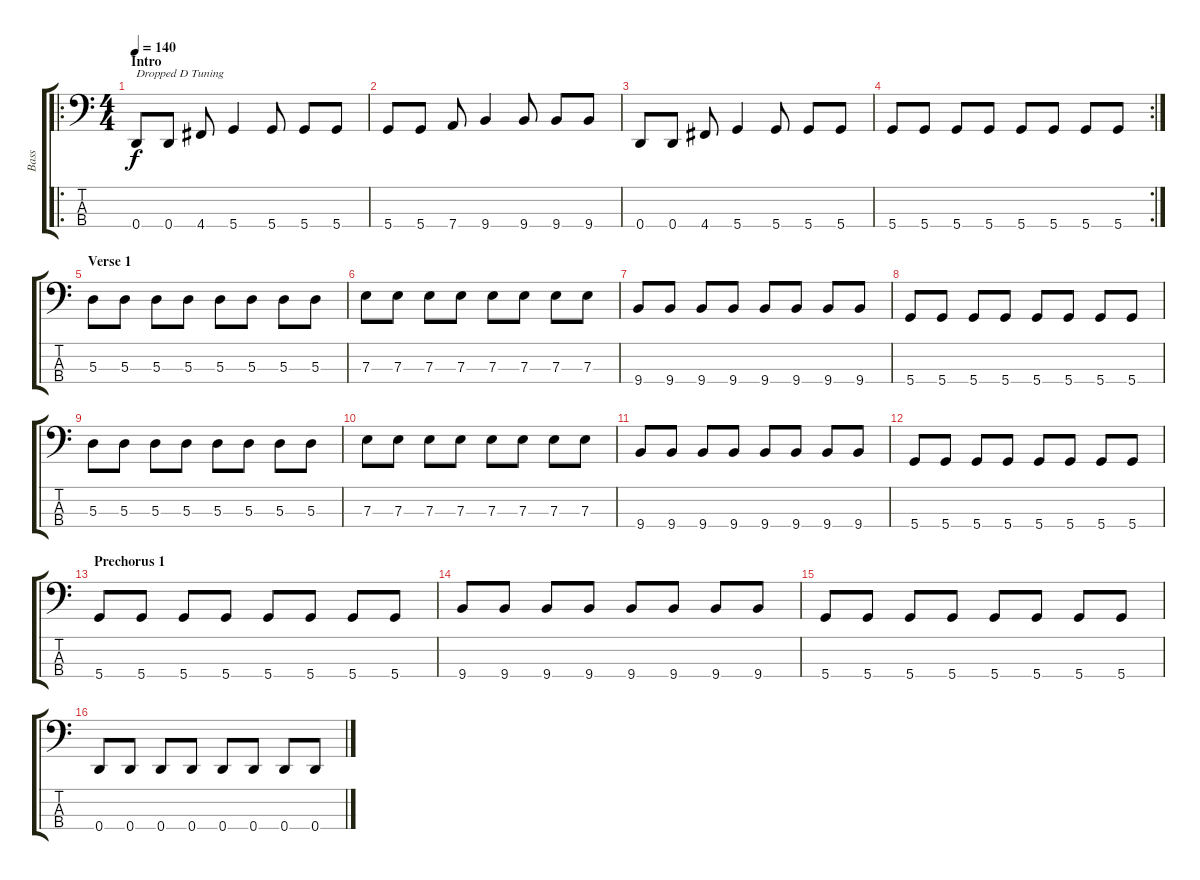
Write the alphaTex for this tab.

\track ("Bass" "Bass") {instrument electricbasspick}
\staff {score tabs}
\tuning (G2 D2 A1 D1) {hide}
\ro
\ts (4 4)
\section ("" "Intro")
\tempo 140
\clef f4
\ks c
0.4.8{txt "Dropped D Tuning" dy f instrument electricbasspick} 0.4.8 4.4.8 5.4.4 5.4.8 5.4.8 5.4.8 |
5.4.8 5.4.8 7.4.8 9.4.4 9.4.8 9.4.8 9.4.8 |
0.4.8 0.4.8 4.4.8 5.4.4 5.4.8 5.4.8 5.4.8 |
\rc 2
5.4.8 5.4.8 5.4.8 5.4.8 5.4.8 5.4.8 5.4.8 5.4.8 |
\section ("" "Verse 1")
5.3.8 5.3.8 5.3.8 5.3.8 5.3.8 5.3.8 5.3.8 5.3.8 |
7.3.8 7.3.8 7.3.8 7.3.8 7.3.8 7.3.8 7.3.8 7.3.8 |
9.4.8 9.4.8 9.4.8 9.4.8 9.4.8 9.4.8 9.4.8 9.4.8 |
5.4.8 5.4.8 5.4.8 5.4.8 5.4.8 5.4.8 5.4.8 5.4.8 |
5.3.8 5.3.8 5.3.8 5.3.8 5.3.8 5.3.8 5.3.8 5.3.8 |
7.3.8 7.3.8 7.3.8 7.3.8 7.3.8 7.3.8 7.3.8 7.3.8 |
9.4.8 9.4.8 9.4.8 9.4.8 9.4.8 9.4.8 9.4.8 9.4.8 |
5.4.8 5.4.8 5.4.8 5.4.8 5.4.8 5.4.8 5.4.8 5.4.8 |
\section ("" "Prechorus 1")
5.4.8 5.4.8 5.4.8 5.4.8 5.4.8 5.4.8 5.4.8 5.4.8 |
9.4.8 9.4.8 9.4.8 9.4.8 9.4.8 9.4.8 9.4.8 9.4.8 |
5.4.8 5.4.8 5.4.8 5.4.8 5.4.8 5.4.8 5.4.8 5.4.8 |
0.4.8 0.4.8 0.4.8 0.4.8 0.4.8 0.4.8 0.4.8 0.4.8
